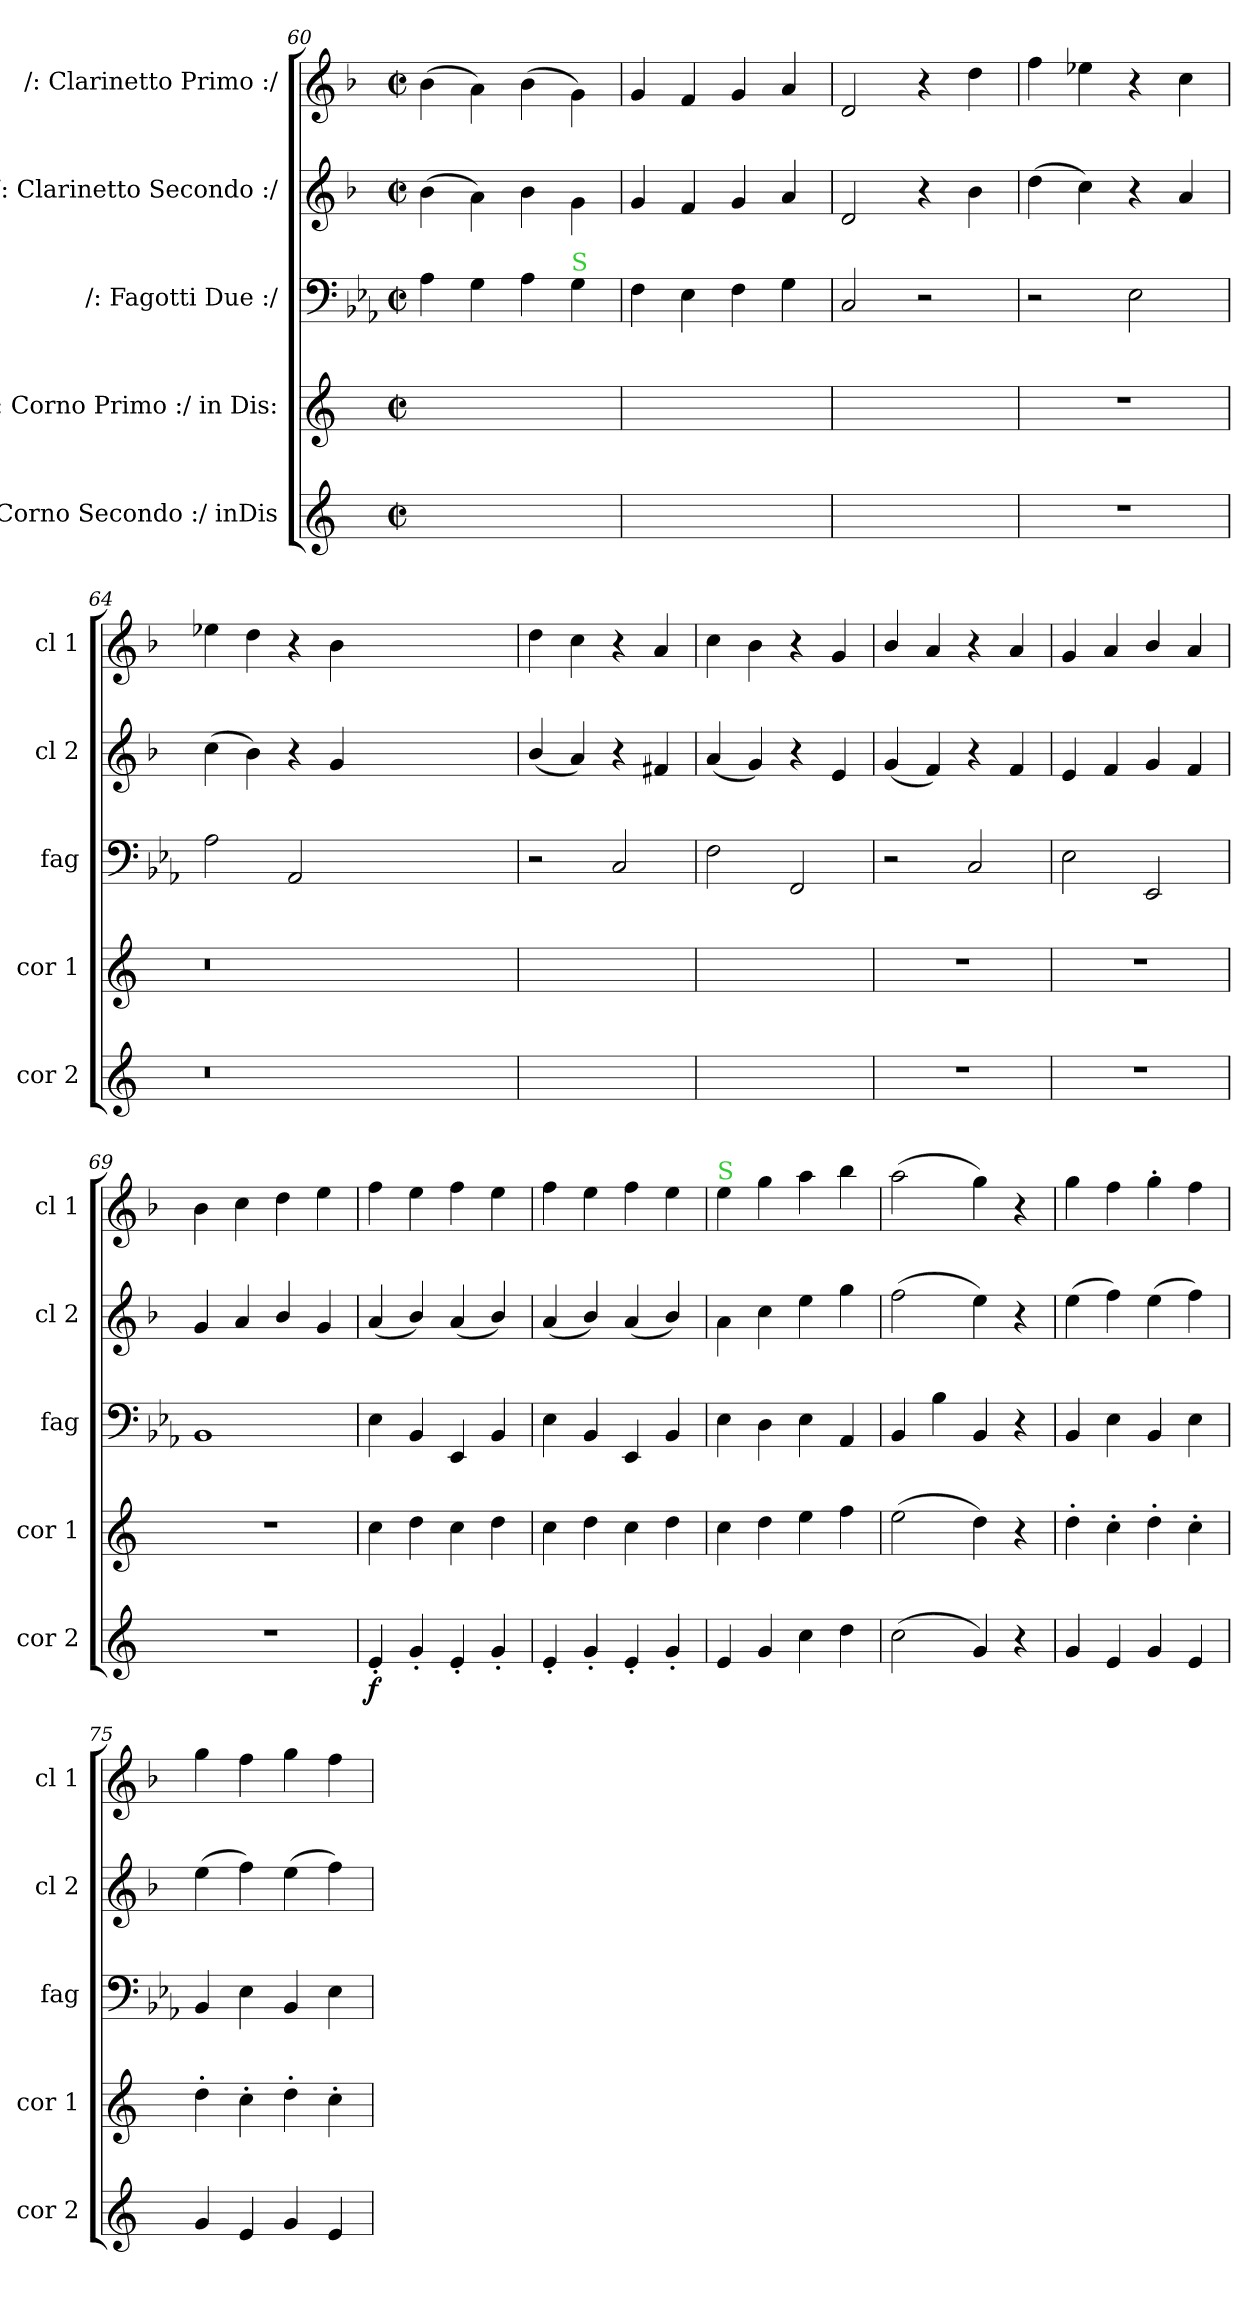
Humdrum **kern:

**kern	**dynam	**kern	**kern	**kern	**kern
*part5	*part5	*part4	*part3	*part2	*part1
*staff5	*staff5	*staff4	*staff3	*staff2	*staff1
*I"/: Corno Secondo :/ inDis	*	*I"/: Corno Primo :/ in Dis:	*I"/: Fagotti Due :/	*I"/: Clarinetto Secondo :/	*I"/: Clarinetto Primo :/
*I'cor 2	*	*I'cor 1	*I'fag	*I'cl 2	*I'cl 1
*clefG2	*	*clefG2	*clefF4	*clefG2	*clefG2
*ITrd5c9	*	*ITrd5c9	*	*ITrd1c2	*ITrd1c2
*k[b-e-a-]	*	*k[b-e-a-]	*k[b-e-a-]	*k[b-e-a-]	*k[b-e-a-]
*M2/2	*	*M2/2	*M2/2	*M2/2	*M2/2
*met(c|)	*	*met(c|)	*met(c|)	*met(c|)	*met(c|)
=60	=60	=60	=60	=60	=60
1ryy	.	1ryy	4A-\	(4a-\	(4a-\
.	.	.	4G\	4g\)	4g\)
.	.	.	4A-\	4a-\	(4a-\
!	!	!	!LO:TX:a:color=limegreen:t=S	!	!
.	.	.	4G\	4f\	4f\)
=61	=61	=61	=61	=61	=61
1ryy	.	1ryy	4F\	4f/	4f/
.	.	.	4E-\	4e-/	4e-/
.	.	.	4F\	4f/	4f/
.	.	.	4G\	4g/	4g/
=62	=62	=62	=62	=62	=62
1ryy	.	1ryy	2C/	2c/	2c/
.	.	.	2r	4r	4r
.	.	.	.	4a-\	4cc\
=63	=63	=63	=63	=63	=63
1r	.	1r	2r	(4cc\	4ee-\
.	.	.	.	4b-\)	4dd-X\
.	.	.	2E-\	4r	4r
.	.	.	.	4g/	4b-\
=64	=64	=64	=64	=64	=64
0.r	.	0.r	2A-\	(4b-\	4dd-X\
.	.	.	.	4a-\)	4cc\
.	.	.	2AA-/	4r	4r
.	.	.	.	4f/	4a-\
.	.	.	0ryy	0ryy	0ryy
=65	=65	=65	=65	=65	=65
1ryy	.	1ryy	2r	(4a-/	4cc\
.	.	.	.	4g/)	4b-\
.	.	.	2C/	4r	4r
.	.	.	.	4en/	4g/
=66	=66	=66	=66	=66	=66
1ryy	.	1ryy	2F\	(4g/	4b-\
.	.	.	.	4f/)	4a-\
.	.	.	2FF/	4r	4r
.	.	.	.	4d/	4f/
=67	=67	=67	=67	=67	=67
1r	.	1r	2r	(4f/	4a-/
.	.	.	.	4e-/)	4g/
.	.	.	2C/	4r	4r
.	.	.	.	4e-/	4g/
=68	=68	=68	=68	=68	=68
1r	.	1r	2E-\	4d/	4f/
.	.	.	.	4e-/	4g/
.	.	.	2EE-/	4f/	4a-/
.	.	.	.	4e-/	4g/
=69	=69	=69	=69	=69	=69
1r	.	1r	1BB-	4f/	4a-\
.	.	.	.	4g/	4b-\
.	.	.	.	4a-/	4cc\
.	.	.	.	4f/	4dd\
=70	=70	=70	=70	=70	=70
4G'/	f	4e-\	4E-\	(4g/	4ee-\
4B-'/	.	4f\	4BB-/	4a-/)	4dd\
4G'/	.	4e-\	4EE-/	(4g/	4ee-\
4B-'/	.	4f\	4BB-/	4a-/)	4dd\
=71	=71	=71	=71	=71	=71
4G'/	.	4e-\	4E-\	(4g/	4ee-\
4B-'/	.	4f\	4BB-/	4a-/)	4dd\
4G'/	.	4e-\	4EE-/	(4g/	4ee-\
4B-'/	.	4f\	4BB-/	4a-/)	4dd\
=72	=72	=72	=72	=72	=72
!	!	!	!	!	!LO:TX:a:color=limegreen:t=S
4G/	.	4e-\	4E-\	4g\	4dd\
4B-/	.	4f\	4D\	4b-\	4ff\
4e-\	.	4g\	4E-\	4dd\	4gg\
4f\	.	4a-\	4AA-/	4ff\	4aa-\
=73	=73	=73	=73	=73	=73
(2e-\	.	(2g\	4BB-/	(2ee-\	(2gg\
.	.	.	4B-\	.	.
4B-/)	.	4f\)	4BB-/	4dd\)	4ff\)
4r	.	4r	4r	4r	4r
=74	=74	=74	=74	=74	=74
4B-/	.	4f'\	4BB-/	(4dd\	4ff\
4G/	.	4e-'\	4E-\	4ee-\)	4ee-\
4B-/	.	4f'\	4BB-/	(4dd\	4ff'\
4G/	.	4e-'\	4E-\	4ee-\)	4ee-\
=75	=75	=75	=75	=75	=75
4B-/	.	4f'\	4BB-/	(4dd\	4ff\
4G/	.	4e-'\	4E-\	4ee-\)	4ee-\
4B-/	.	4f'\	4BB-/	(4dd\	4ff\
4G/	.	4e-'\	4E-\	4ee-\)	4ee-\
=	=	=	=	=	=
*-	*-	*-	*-	*-	*-
